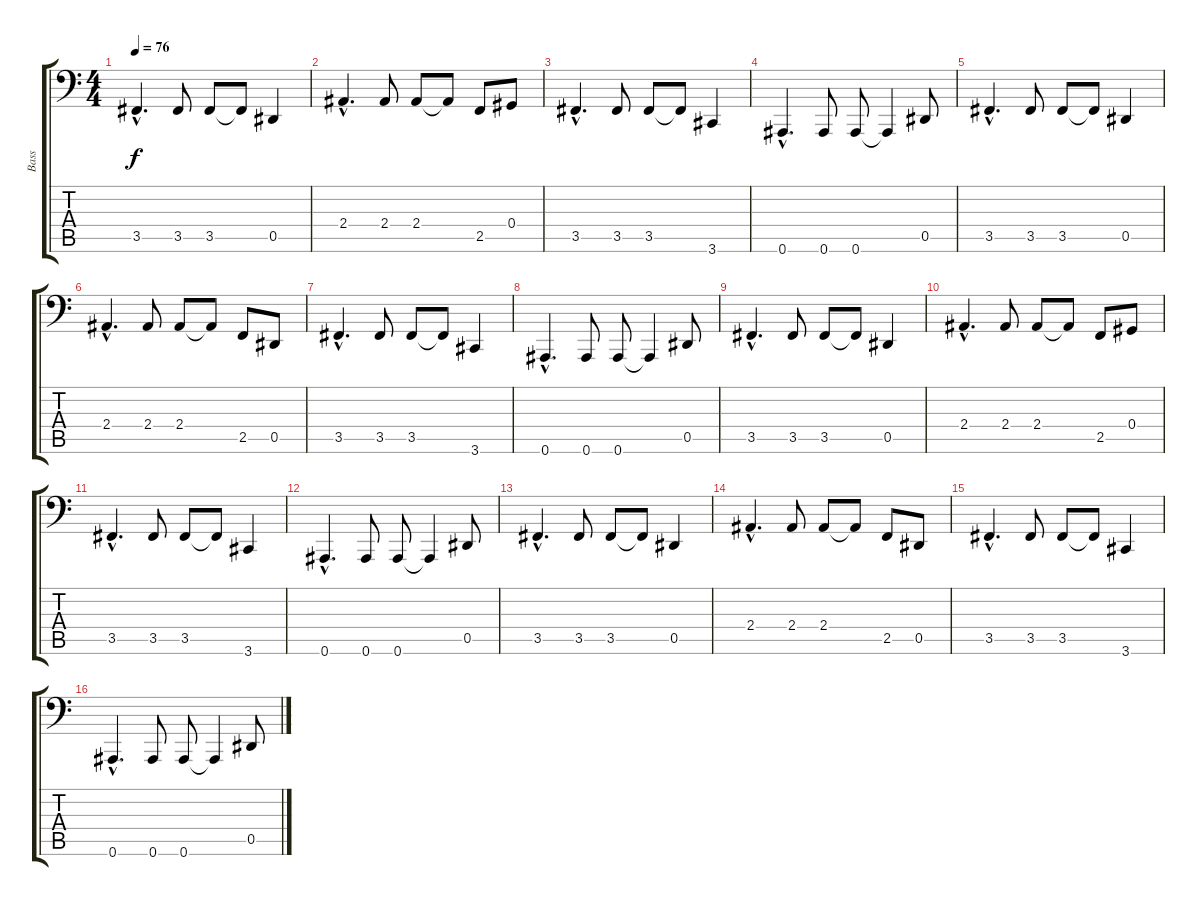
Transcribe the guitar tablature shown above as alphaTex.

\track ("Bass" "Bass") {instrument acousticbass}
\staff {score tabs}
\tuning (B2 Gb2 Db2 Ab1 Eb1 Bb0) {hide}
\ts (4 4)
\tempo 76
\clef f4
\ks c
3.5{hac}.4{d dy f} 3.5.8 3.5.8 3.5{t}.8 0.5.4 |
2.4{hac}.4{d} 2.4.8 2.4.8 2.4{t}.8 2.5.8 0.4.8 |
3.5{hac}.4{d} 3.5.8 3.5.8 3.5{t}.8 3.6.4 |
0.6{hac}.4{d} 0.6.8 0.6.8 0.6{t}.4 0.5.8 |
3.5{hac}.4{d} 3.5.8 3.5.8 3.5{t}.8 0.5.4 |
2.4{hac}.4{d} 2.4.8 2.4.8 2.4{t}.8 2.5.8 0.5.8 |
3.5{hac}.4{d} 3.5.8 3.5.8 3.5{t}.8 3.6.4 |
0.6{hac}.4{d} 0.6.8 0.6.8 0.6{t}.4 0.5.8 |
3.5{hac}.4{d} 3.5.8 3.5.8 3.5{t}.8 0.5.4 |
2.4{hac}.4{d} 2.4.8 2.4.8 2.4{t}.8 2.5.8 0.4.8 |
3.5{hac}.4{d} 3.5.8 3.5.8 3.5{t}.8 3.6.4 |
0.6{hac}.4{d} 0.6.8 0.6.8 0.6{t}.4 0.5.8 |
3.5{hac}.4{d} 3.5.8 3.5.8 3.5{t}.8 0.5.4 |
2.4{hac}.4{d} 2.4.8 2.4.8 2.4{t}.8 2.5.8 0.5.8 |
3.5{hac}.4{d} 3.5.8 3.5.8 3.5{t}.8 3.6.4 |
0.6{hac}.4{d} 0.6.8 0.6.8 0.6{t}.4 0.5.8
